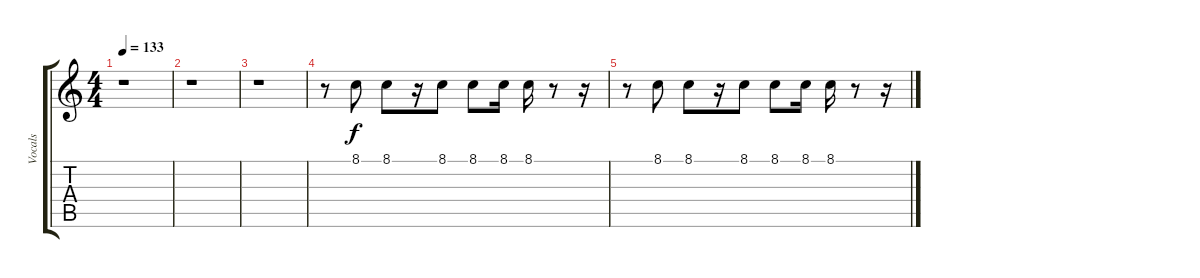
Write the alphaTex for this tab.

\track ("Vocals" "Vocals") {instrument brightacousticpiano}
\staff {score tabs}
\tuning (E4 B3 G3 D3 A2 E2) {hide}
\ts (4 4)
\tempo 133
\clef g2
\ks c
r.1{dy f} |
r.1 |
r.1 |
r.8 8.1.8 8.1.8 r.16 8.1.8 8.1.8 8.1.16 8.1.16 r.8 r.16 |
r.8 8.1.8 8.1.8 r.16 8.1.8 8.1.8 8.1.16 8.1.16 r.8 r.16
